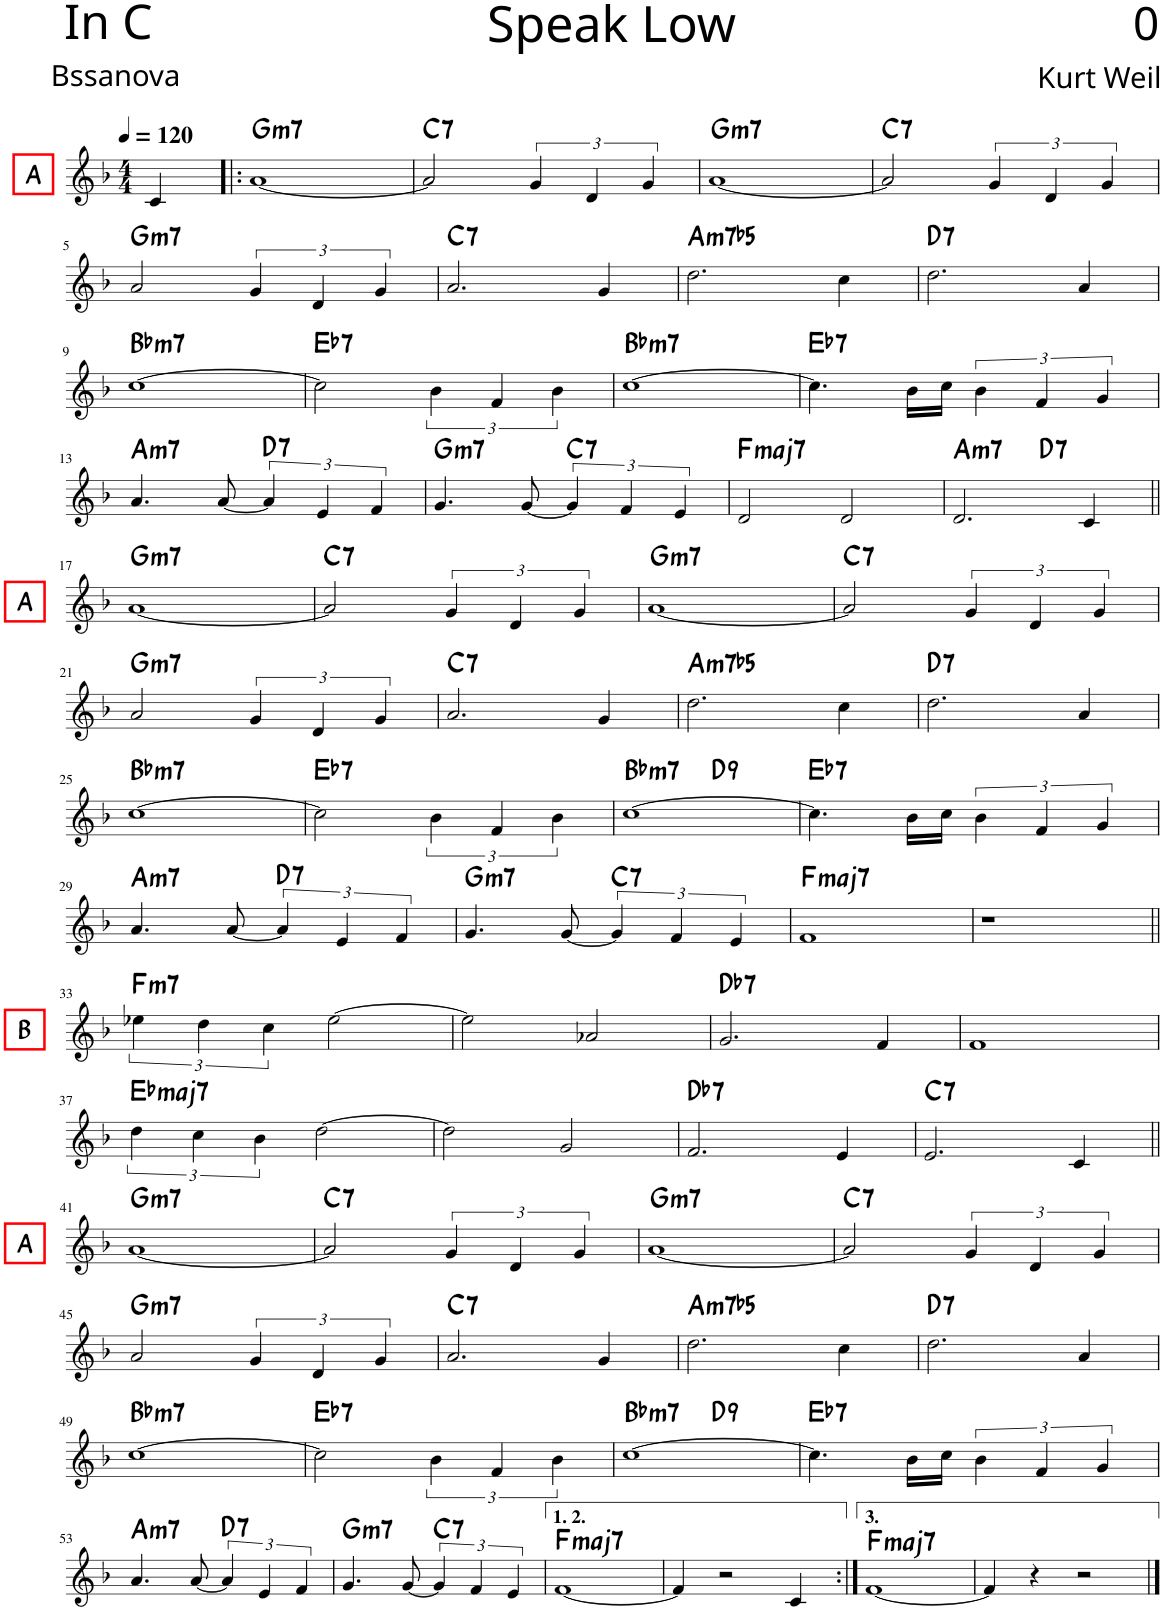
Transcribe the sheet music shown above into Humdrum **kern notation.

**kern	**harte
*part1	*part1
*staff1	*
*I"Piano	*
*I'Pno.	*
*clefG2	*
*k[b-]	*
*M4/4	*
*MM120	*
=	=
!LO:TX:a:B:t=A	!
4c/	.
=1!|:	=1!|:
!	!LO:H:kt=m7
[1a	G:min7
=2	=2
!	!LO:H:kt=7
2a/]	C:7
6g/	.
6d/	.
6g/	.
=3	=3
!	!LO:H:kt=m7
[1a	G:min7
=4	=4
!	!LO:H:kt=7
2a/]	C:7
6g/	.
6d/	.
6g/	.
!!LO:LB:g=z
=5	=5
!	!LO:H:kt=m7
2a/	G:min7
6g/	.
6d/	.
6g/	.
=6	=6
!	!LO:H:kt=7
2.a/	C:7
4g/	.
=7	=7
!	!LO:H:kt=m7b5
2.dd\	A:hdim7
4cc\	.
=8	=8
!	!LO:H:kt=7
2.dd\	D:7
4a/	.
!!LO:LB:g=z
=9	=9
!	!LO:H:kt=m7
[1cc	Bb:min7
=10	=10
!	!LO:H:kt=7
2cc\]	Eb:7
6b-\	.
6f/	.
6b-\	.
=11	=11
!	!LO:H:kt=m7
[1cc	Bb:min7
=12	=12
!	!LO:H:kt=7
4.cc\]	Eb:7
16b-\LL	.
16cc\JJ	.
6b-\	.
6f/	.
6g/	.
!!LO:LB:g=z
=13	=13
!	!LO:H:kt=m7
4.a/	A:min7
[8a/	.
!	!LO:H:kt=7
6a/]	D:7
6e/	.
6f/	.
=14	=14
!	!LO:H:kt=m7
4.g/	G:min7
[8g/	.
!	!LO:H:kt=7
6g/]	C:7
6f/	.
6e/	.
=15	=15
!	!LO:H:kt=maj7
2d/	F:maj7
2d/	.
=16	=16
!	!LO:H:kt=m7
*^	*
2.d/	2ryy	A:min7
!	!	!LO:H:kt=7
.	2ryy	D:7
4c/	.	.
!!LO:LB:g=z	!!
=17||	=17||	=17||
!LO:TX:a:B:t=A	!	!LO:H:kt=m7
*v	*v	*
[1a	G:min7
=18	=18
!	!LO:H:kt=7
2a/]	C:7
6g/	.
6d/	.
6g/	.
=19	=19
!	!LO:H:kt=m7
[1a	G:min7
=20	=20
!	!LO:H:kt=7
2a/]	C:7
6g/	.
6d/	.
6g/	.
!!LO:LB:g=z
=21	=21
!	!LO:H:kt=m7
2a/	G:min7
6g/	.
6d/	.
6g/	.
=22	=22
!	!LO:H:kt=7
2.a/	C:7
4g/	.
=23	=23
!	!LO:H:kt=m7b5
2.dd\	A:hdim7
4cc\	.
=24	=24
!	!LO:H:kt=7
2.dd\	D:7
4a/	.
!!LO:LB:g=z
=25	=25
!	!LO:H:kt=m7
[1cc	Bb:min7
=26	=26
!	!LO:H:kt=7
2cc\]	Eb:7
6b-\	.
6f/	.
6b-\	.
=27	=27
!	!LO:H:kt=m7
*^	*
[1cc	2ryy	Bb:min7
!	!	!LO:H:kt=9
.	2ryy	D:9
=28	=28	=28
!	!	!LO:H:kt=7
*v	*v	*
4.cc\]	Eb:7
16b-\LL	.
16cc\JJ	.
6b-\	.
6f/	.
6g/	.
!!LO:LB:g=z
=29	=29
!	!LO:H:kt=m7
4.a/	A:min7
[8a/	.
!	!LO:H:kt=7
6a/]	D:7
6e/	.
6f/	.
=30	=30
!	!LO:H:kt=m7
4.g/	G:min7
[8g/	.
!	!LO:H:kt=7
6g/]	C:7
6f/	.
6e/	.
=31	=31
!	!LO:H:kt=maj7
1f	F:maj7
=32	=32
1r	.
!!LO:LB:g=z
=33||	=33||
!LO:TX:a:B:t=B	!LO:H:kt=m7
6ee-X\	F:min7
6dd\	.
6cc\	.
[2ee-\	.
=34	=34
2ee-\]	.
2a-X/	.
=35	=35
!	!LO:H:kt=7
2.g/	Db:7
4f/	.
=36	=36
1f	.
!!LO:LB:g=z
=37	=37
!	!LO:H:kt=maj7
6dd\	Eb:maj7
6cc\	.
6b-\	.
[2dd\	.
=38	=38
2dd\]	.
2g/	.
=39	=39
!	!LO:H:kt=7
2.f/	Db:7
4e/	.
=40	=40
!	!LO:H:kt=7
2.e/	C:7
4c/	.
!!LO:LB:g=z
=41||	=41||
!LO:TX:a:B:t=A	!LO:H:kt=m7
[1a	G:min7
=42	=42
!	!LO:H:kt=7
2a/]	C:7
6g/	.
6d/	.
6g/	.
=43	=43
!	!LO:H:kt=m7
[1a	G:min7
=44	=44
!	!LO:H:kt=7
2a/]	C:7
6g/	.
6d/	.
6g/	.
!!LO:LB:g=z
=45	=45
!	!LO:H:kt=m7
2a/	G:min7
6g/	.
6d/	.
6g/	.
=46	=46
!	!LO:H:kt=7
2.a/	C:7
4g/	.
=47	=47
!	!LO:H:kt=m7b5
2.dd\	A:hdim7
4cc\	.
=48	=48
!	!LO:H:kt=7
2.dd\	D:7
4a/	.
!!LO:LB:g=z
=49	=49
!	!LO:H:kt=m7
[1cc	Bb:min7
=50	=50
!	!LO:H:kt=7
2cc\]	Eb:7
6b-\	.
6f/	.
6b-\	.
=51	=51
!	!LO:H:kt=m7
*^	*
[1cc	2ryy	Bb:min7
!	!	!LO:H:kt=9
.	2ryy	D:9
=52	=52	=52
!	!	!LO:H:kt=7
*v	*v	*
4.cc\]	Eb:7
16b-\LL	.
16cc\JJ	.
6b-\	.
6f/	.
6g/	.
!!LO:LB:g=z
=53	=53
!	!LO:H:kt=m7
4.a/	A:min7
[8a/	.
!	!LO:H:kt=7
6a/]	D:7
6e/	.
6f/	.
=54	=54
!	!LO:H:kt=m7
4.g/	G:min7
[8g/	.
!	!LO:H:kt=7
6g/]	C:7
6f/	.
6e/	.
=55	=55
!	!LO:H:kt=maj7
[1f	F:maj7
=56	=56
4f/]	.
2r	.
4c/	.
=57:|!	=57:|!
!	!LO:H:kt=maj7
[1f	F:maj7
=58	=58
4f/]	.
4r	.
2r	.
==	==
*-	*-
